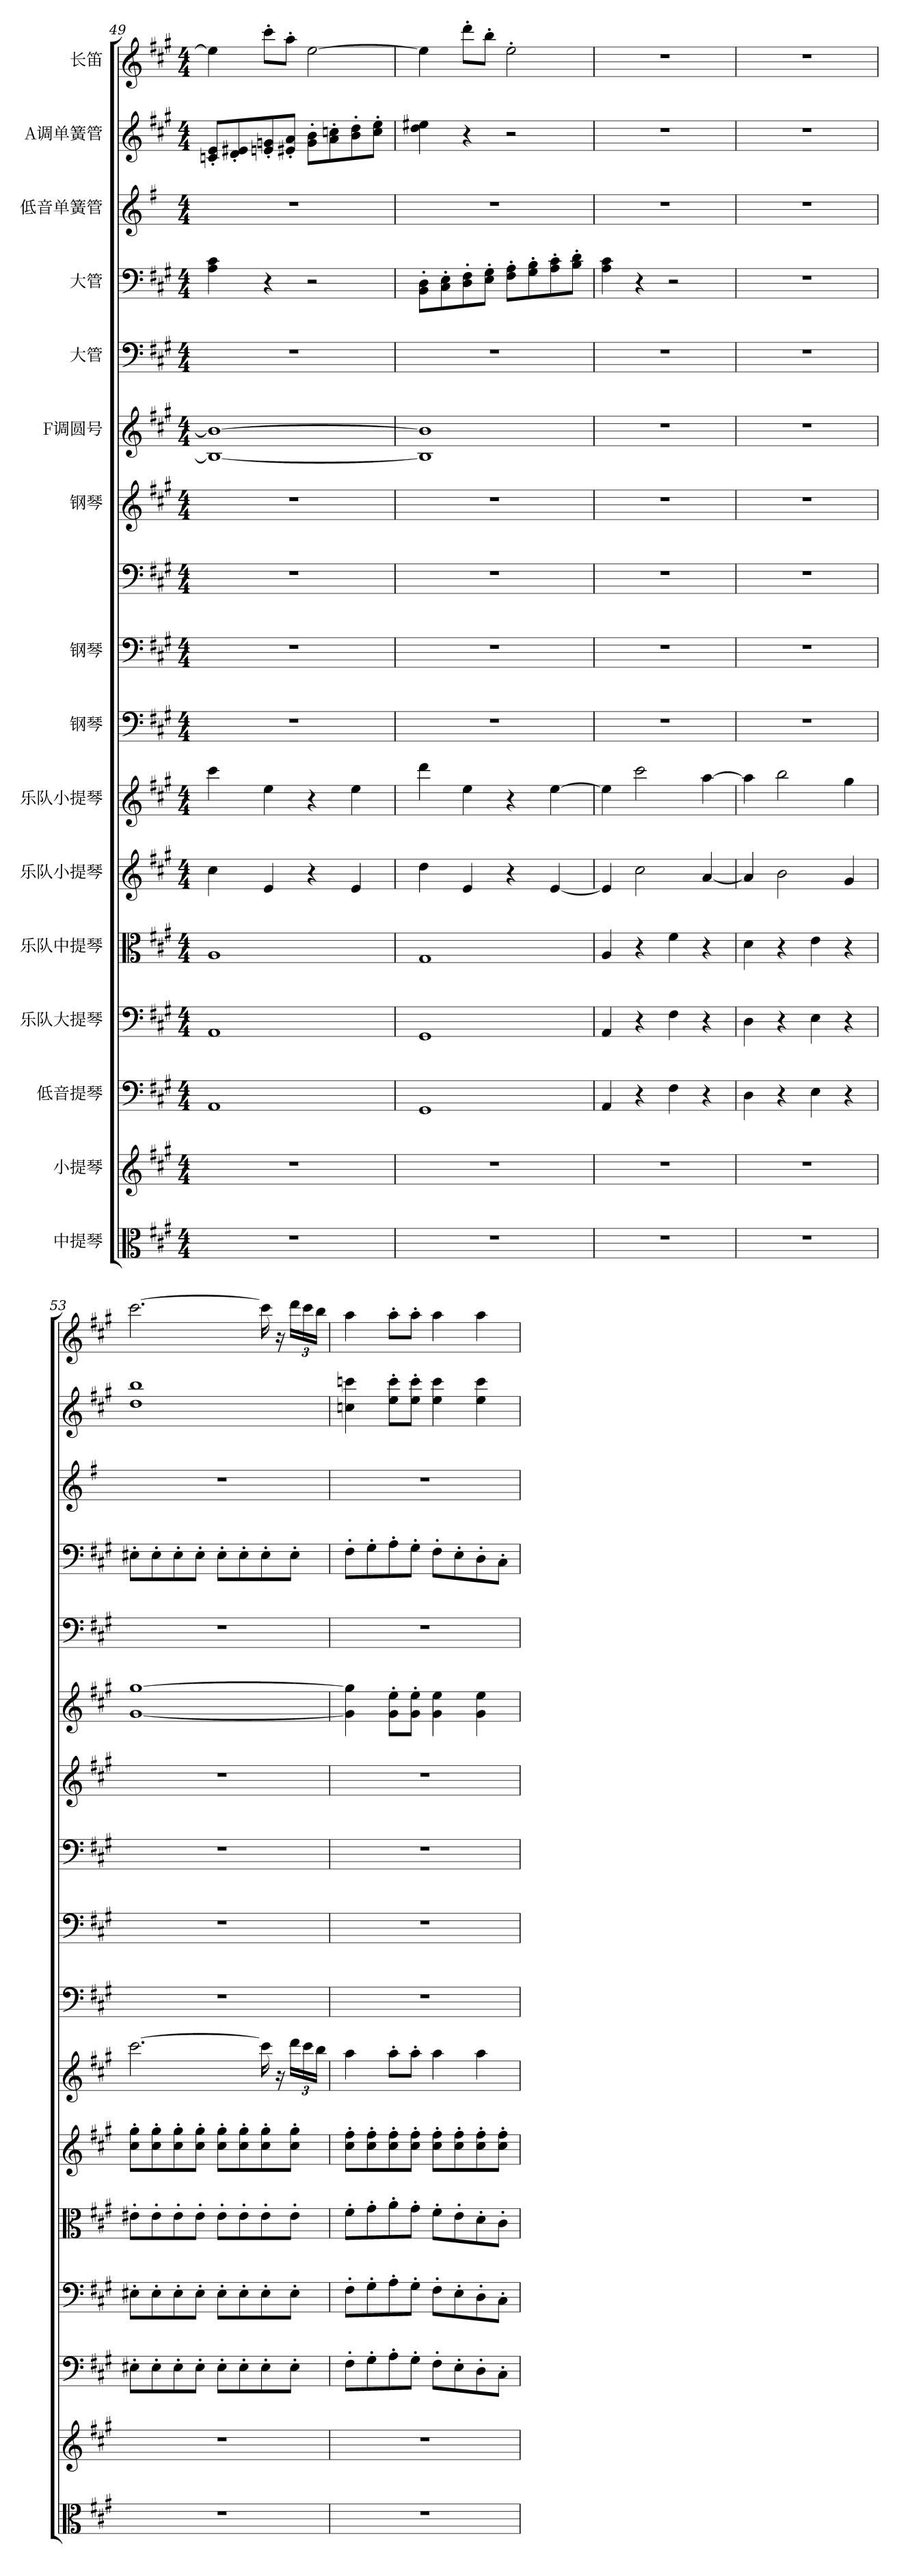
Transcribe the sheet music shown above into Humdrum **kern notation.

**kern	**kern	**kern	**kern	**kern	**kern	**kern	**kern	**kern	**kern	**kern	**kern	**kern	**kern	**kern	**kern	**kern
*part16	*part15	*part14	*part13	*part12	*part11	*part10	*part9	*part8	*part8	*part7	*part6	*part5	*part4	*part3	*part2	*part1
*staff17	*staff16	*staff15	*staff14	*staff13	*staff12	*staff11	*staff10	*staff9	*staff8	*staff7	*staff6	*staff5	*staff4	*staff3	*staff2	*staff1
*I"中提琴	*I"小提琴	*I"低音提琴	*I"乐队大提琴	*I"乐队中提琴	*I"乐队小提琴	*I"乐队小提琴	*I"钢琴	*I"钢琴	*	*I"钢琴	*I"F调圆号	*I"大管	*I"大管	*I"低音单簧管	*I"A调单簧管	*I"长笛
*clefC3	*clefG2	*clefF4	*clefF4	*clefC3	*clefG2	*clefG2	*clefF4	*clefF4	*clefF4	*clefG2	*clefG2	*clefF4	*clefF4	*clefG2	*clefG2	*clefG2
*	*	*ITrd7c12	*	*	*	*	*	*	*	*	*ITrd4c7	*	*	*ITrd8c14	*ITrd2c3	*
*k[f#c#g#]	*k[f#c#g#]	*k[f#c#g#]	*k[f#c#g#]	*k[f#c#g#]	*k[f#c#g#]	*k[f#c#g#]	*k[f#c#g#]	*k[f#c#g#]	*k[f#c#g#]	*k[f#c#g#]	*k[f#c#]	*k[f#c#g#]	*k[f#c#g#]	*k[f#]	*k[f#c#g#d#a#e#]	*k[f#c#g#]
*M4/4	*M4/4	*M4/4	*M4/4	*M4/4	*M4/4	*M4/4	*M4/4	*M4/4	*M4/4	*M4/4	*M4/4	*M4/4	*M4/4	*M4/4	*M4/4	*M4/4
=49	=49	=49	=49	=49	=49	=49	=49	=49	=49	=49	=49	=49	=49	=49	=49	=49
1r	1r	1AAA	1AA	1A	4cc#\	4ccc#\	1r	1r	1r	1r	1E_ 1e_	1r	4A\ 4c#\	1r	8An/' 8c#/'L	4ee\]
.	.	.	.	.	.	.	.	.	.	.	.	.	.	.	8B/' 8c##X/'	.
.	.	.	.	.	4e/	4ee\	.	.	.	.	.	.	4r	.	8c#X/' 8en/'	8ccc#'\L
.	.	.	.	.	.	.	.	.	.	.	.	.	.	.	8c##X/' 8f#/'J	8aa'\J
.	.	.	.	.	4r	4r	.	.	.	.	.	.	2r	.	8e\' 8g#\'L	[2ee\
.	.	.	.	.	.	.	.	.	.	.	.	.	.	.	8f#\' 8an\'	.
.	.	.	.	.	4e/	4ee\	.	.	.	.	.	.	.	.	8g#\' 8b\'	.
.	.	.	.	.	.	.	.	.	.	.	.	.	.	.	8a\' 8cc#\'J	.
!!LO:PB:g=z
=50	=50	=50	=50	=50	=50	=50	=50	=50	=50	=50	=50	=50	=50	=50	=50	=50
1r	1r	1GGG#	1GG#	1G#	4dd\	4ddd\	1r	1r	1r	1r	1E] 1e]	1r	8BB\' 8D\'L	1r	4b\ 4cc##X\	4ee\]
.	.	.	.	.	.	.	.	.	.	.	.	.	8C#\' 8E\'	.	.	.
.	.	.	.	.	4e/	4ee\	.	.	.	.	.	.	8D\' 8F#\'	.	4r	8ddd'\L
.	.	.	.	.	.	.	.	.	.	.	.	.	8E\' 8G#\'J	.	.	8bb'\J
.	.	.	.	.	4r	4r	.	.	.	.	.	.	8F#\' 8A\'L	.	2r	2ee'\
.	.	.	.	.	.	.	.	.	.	.	.	.	8G#\' 8B\'	.	.	.
.	.	.	.	.	[4e/	[4ee\	.	.	.	.	.	.	8A\' 8c#\'	.	.	.
.	.	.	.	.	.	.	.	.	.	.	.	.	8B\' 8d\'J	.	.	.
=51	=51	=51	=51	=51	=51	=51	=51	=51	=51	=51	=51	=51	=51	=51	=51	=51
1r	1r	4AAA/	4AA/	4A/	4e/]	4ee\]	1r	1r	1r	1r	1r	1r	4A\ 4c#\	1r	1r	1r
.	.	4r	4r	4r	2cc#\	2ccc#\	.	.	.	.	.	.	4r	.	.	.
.	.	4FF#\	4F#\	4f#\	.	.	.	.	.	.	.	.	2r	.	.	.
.	.	4r	4r	4r	[4a/	[4aa\	.	.	.	.	.	.	.	.	.	.
=52	=52	=52	=52	=52	=52	=52	=52	=52	=52	=52	=52	=52	=52	=52	=52	=52
1r	1r	4DD\	4D\	4d\	4a/]	4aa\]	1r	1r	1r	1r	1r	1r	1r	1r	1r	1r
.	.	4r	4r	4r	2b\	2bb\	.	.	.	.	.	.	.	.	.	.
.	.	4EE\	4E\	4e\	.	.	.	.	.	.	.	.	.	.	.	.
.	.	4r	4r	4r	4g#/	4gg#\	.	.	.	.	.	.	.	.	.	.
=53	=53	=53	=53	=53	=53	=53	=53	=53	=53	=53	=53	=53	=53	=53	=53	=53
*	*	*	*	*	*	*	*	*	*	*	*	*	*	*	*	*MM260
1r	1r	8EE#X'\L	8E#X'\L	8e#X'\L	8cc#\' 8gg#\'L	[2.ccc#\	1r	1r	1r	1r	[1c# [1cc#	1r	8E#X'\L	1r	1b 1gg#	[2.ccc#\
.	.	8EE#'\	8E#'\	8e#'\	8cc#\' 8gg#\'	.	.	.	.	.	.	.	8E#'\	.	.	.
.	.	8EE#'\	8E#'\	8e#'\	8cc#\' 8gg#\'	.	.	.	.	.	.	.	8E#'\	.	.	.
.	.	8EE#'\J	8E#'\J	8e#'\J	8cc#\' 8gg#\'J	.	.	.	.	.	.	.	8E#'\J	.	.	.
.	.	8EE#'\L	8E#'\L	8e#'\L	8cc#\' 8gg#\'L	.	.	.	.	.	.	.	8E#'\L	.	.	.
.	.	8EE#'\	8E#'\	8e#'\	8cc#\' 8gg#\'	.	.	.	.	.	.	.	8E#'\	.	.	.
.	.	8EE#'\	8E#'\	8e#'\	8cc#\' 8gg#\'	16ccc#\]	.	.	.	.	.	.	8E#'\	.	.	16ccc#\]
.	.	.	.	.	.	16r	.	.	.	.	.	.	.	.	.	16r
*	*	*	*	*	*	*Xbrackettup	*	*	*	*	*	*	*	*	*	*Xbrackettup
.	.	8EE#'\J	8E#'\J	8e#'\J	8cc#\' 8gg#\'J	24ddd\LL	.	.	.	.	.	.	8E#'\J	.	.	24ddd\LL
.	.	.	.	.	.	24ccc#\	.	.	.	.	.	.	.	.	.	24ccc#\
.	.	.	.	.	.	24bb\JJ	.	.	.	.	.	.	.	.	.	24bb\JJ
!!LO:PB:g=z
=54	=54	=54	=54	=54	=54	=54	=54	=54	=54	=54	=54	=54	=54	=54	=54	=54
1r	1r	8FF#'\L	8F#'\L	8f#'\L	8cc#\' 8ff#\'L	4aa\	1r	1r	1r	1r	4c#\] 4cc#\]	1r	8F#'\L	1r	4an\ 4aan\	4aa\
.	.	8GG#'\	8G#'\	8g#'\	8cc#\' 8ff#\'	.	.	.	.	.	.	.	8G#'\	.	.	.
.	.	8AA'\	8A'\	8a'\	8cc#\' 8ff#\'	8aa'\L	.	.	.	.	8c#\' 8a\'L	.	8A'\	.	8cc#\' 8aa\'L	8aa'\L
.	.	8GG#'\J	8G#'\J	8g#'\J	8cc#\' 8ff#\'J	8aa'\J	.	.	.	.	8c#\' 8a\'J	.	8G#'\J	.	8cc#\' 8aa\'J	8aa'\J
.	.	8FF#'\L	8F#'\L	8f#'\L	8cc#\' 8ff#\'L	4aa\	.	.	.	.	4c#\ 4a\	.	8F#'\L	.	4cc#\ 4aa\	4aa\
.	.	8EE'\	8E'\	8e'\	8cc#\' 8ff#\'	.	.	.	.	.	.	.	8E'\	.	.	.
.	.	8DD'\	8D'\	8d'\	8cc#\' 8ff#\'	4aa\	.	.	.	.	4c#\ 4a\	.	8D'\	.	4cc#\ 4aa\	4aa\
.	.	8CC#'\J	8C#'\J	8c#'\J	8cc#\' 8ff#\'J	.	.	.	.	.	.	.	8C#'\J	.	.	.
=	=	=	=	=	=	=	=	=	=	=	=	=	=	=	=	=
*-	*-	*-	*-	*-	*-	*-	*-	*-	*-	*-	*-	*-	*-	*-	*-	*-
